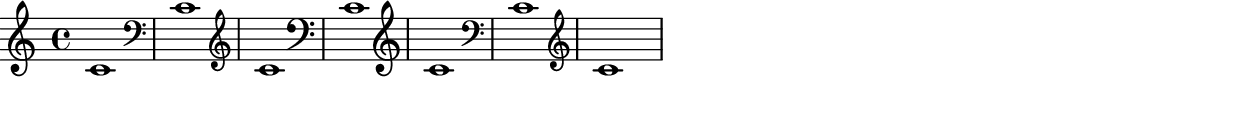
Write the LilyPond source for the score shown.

%% Generated by lilypond-book
%% Options: [exampleindent=10.16\mm,indent=0\mm,line-width=160\mm,paper-height=845.047\pt,paper-width=597.508\pt,papersize='(cons (* 597.508 pt) (* 845.047 pt))]
\include "lilypond-book-preamble.ly"


% ****************************************************************
% Start cut-&-pastable-section
% ****************************************************************

#(ly:set-option 'eps-box-padding 3.000000)



\paper {
  #(set-paper-size '(cons (* 597.508 pt) (* 845.047 pt)))
  indent = 0\mm
  line-width = 160\mm
  % offset the left padding, also add 1mm as lilypond creates cropped
  % images with a little space on the right
  line-width = #(- line-width (* mm  3.000000) (* mm 1))
}

\layout {
  
}




% ****************************************************************
% ly snippet:
% ****************************************************************
\sourcefilename "snippets/keep-change-clefs-full-sized.ly"
\sourcefileline 0
%% DO NOT EDIT this file manually; it was automatically
%% generated from the LilyPond Snippet Repository
%% (http://lsr.di.unimi.it).
%%
%% Make any changes in the LSR itself, or in
%% `Documentation/snippets/new/`, then run
%% `scripts/auxiliar/makelsr.pl`.
%%
%% This file is in the public domain.

\version "2.24.0"

\header {
%% Translation of GIT committish: a8a85e19654e46d725563e6deba44083ef137a2c
  texidocja = "
音部記号が変更される際、その音部記号は行頭のものよりも小さく表示されます。@c
これは @code{full-size-change} で変更することができます。
"
  doctitleja = "音部記号の変更を大きく表示する"

%% Translation of GIT committish: 41a008e75e2fe29536406cdf0d71c32a4606f2b8
  texidocfr = "
Lorsqu'un changement de clef intervient, le nouveau signe s'imprime dans
une taille inférieure. On peut y déroger avec @code{full-size-change}.
"

  doctitlefr = "Conservation de la taille lors d'un changement de clef"

%% Translation of GIT committish: 1010f574a85b40fb70e0b31136e7eb788e4946be
  texidoces = "
Cuando se produce un cambio de clave, el símbolo de clave se imprime a
un tamaño menor que la clave inicial.  Esto se puede ajustar con
@code{full-size-change}.

"
  doctitlees = "Mantener el tamaño del símbolo en los cambios de clave"

%% Translation of GIT committish: 1010f574a85b40fb70e0b31136e7eb788e4946be
  texidocca = "
Quan es produeix un canvi de clau, el símbol de clau s'imprimeix a
una mida més petita que la clau inicial.  Això es pot ajustar amb
@code{full-size-change}.

"
  doctitleca = "Mantenir la mida del símbol en els canvis de clau"

  lsrtags = "pitches, tweaks-and-overrides"

  texidoc = "
When a clef is changed, the clef sign displayed is smaller than the
initial clef.  This can be overridden with @code{full-size-change}.
"

  doctitle = "Keep change clefs full sized"
} % begin verbatim


\relative c' {
  \clef "treble"
  c1
  \clef "bass"
  c1
  \clef "treble"
  c1
  \override Staff.Clef.full-size-change = ##t
  \clef "bass"
  c1
  \clef "treble"
  c1
  \revert Staff.Clef.full-size-change
  \clef "bass"
  c1
  \clef "treble"
  c1
}



% ****************************************************************
% end ly snippet
% ****************************************************************
